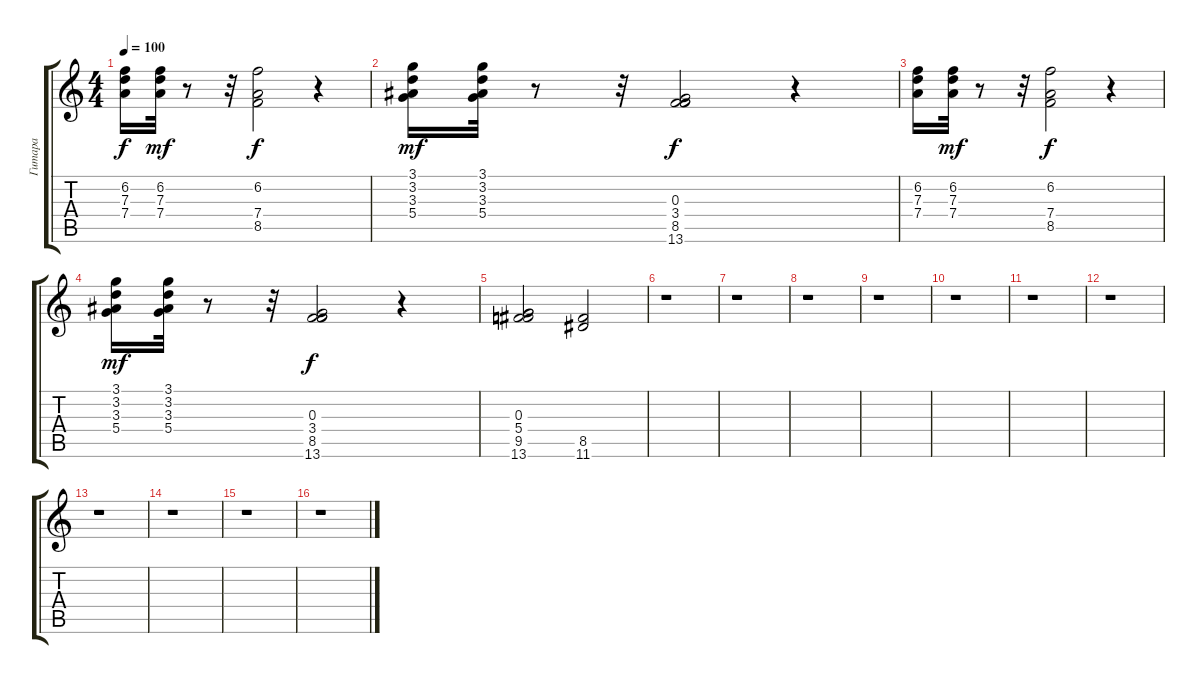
\track ("Гитара" "Гитара") {instrument electricguitarmuted}
\staff {score tabs}
\tuning (E4 B3 G3 D3 A2 E2) {hide}
\ts (4 4)
\tempo 100
\clef g2
\ks c
(6.2 7.3 7.4).16{dy f} (6.2 7.3 7.4).32{dy mf} r.8 r.32 (6.2 7.4 8.5).2{dy f} r.4 |
(3.1 3.2 3.3 5.4).16{dy mf} (3.1 3.2 3.3 5.4).32 r.8 r.32 (0.3 3.4 8.5 13.6).2{dy f} r.4 |
(6.2 7.3 7.4).16 (6.2 7.3 7.4).32{dy mf} r.8 r.32 (6.2 7.4 8.5).2{dy f} r.4 |
(3.1 3.2 3.3 5.4).16{dy mf} (3.1 3.2 3.3 5.4).32 r.8 r.32 (0.3 3.4 8.5 13.6).2{dy f} r.4 |
(0.3 5.4 9.5 13.6).2 (8.5 11.6).2 |
r.1 |
r.1 |
r.1 |
r.1 |
r.1 |
r.1 |
r.1 |
r.1 |
r.1 |
r.1 |
r.1
